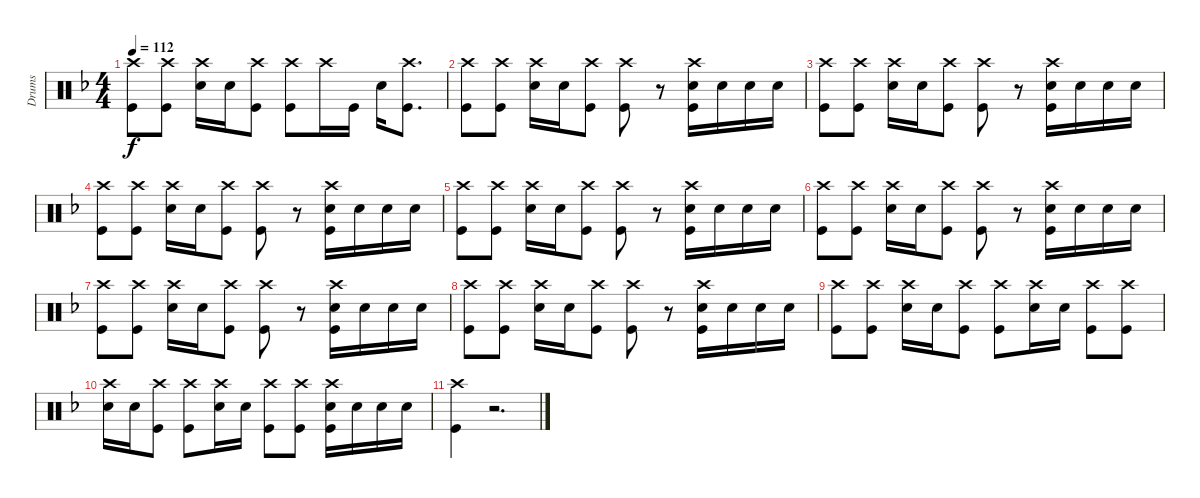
\track ("Drums" "Drums") {instrument percussion}
\staff {score}
\articulation defaults
\ts (4 4)
\tempo 112
\clef neutral
\ks dminor
("Crash high (hit)" "Kick (hit)").8{dy f} ("Crash high (hit)" "Kick (hit)").8 ("Crash high (hit)" "Electric Snare (hit)").16 "Electric Snare (hit)".16 ("Crash high (hit)" "Kick (hit)").8 ("Crash high (hit)" "Kick (hit)").8 "Crash high (hit)".16 "Kick (hit)".16 "Electric Snare (hit)".16 ("Crash high (hit)" "Kick (hit)").8{d} |
("Crash high (hit)" "Kick (hit)").8 ("Crash high (hit)" "Kick (hit)").8 ("Crash high (hit)" "Electric Snare (hit)").16 "Electric Snare (hit)".16 ("Crash high (hit)" "Kick (hit)").8 ("Crash high (hit)" "Kick (hit)").8 r.8 ("Crash high (hit)" "Electric Snare (hit)" "Kick (hit)").16 "Electric Snare (hit)".16 "Electric Snare (hit)".16 "Electric Snare (hit)".16 |
("Crash high (hit)" "Kick (hit)").8 ("Crash high (hit)" "Kick (hit)").8 ("Crash high (hit)" "Electric Snare (hit)").16 "Electric Snare (hit)".16 ("Crash high (hit)" "Kick (hit)").8 ("Crash high (hit)" "Kick (hit)").8 r.8 ("Crash high (hit)" "Electric Snare (hit)" "Kick (hit)").16 "Electric Snare (hit)".16 "Electric Snare (hit)".16 "Electric Snare (hit)".16 |
("Crash high (hit)" "Kick (hit)").8 ("Crash high (hit)" "Kick (hit)").8 ("Crash high (hit)" "Electric Snare (hit)").16 "Electric Snare (hit)".16 ("Crash high (hit)" "Kick (hit)").8 ("Crash high (hit)" "Kick (hit)").8 r.8 ("Crash high (hit)" "Electric Snare (hit)" "Kick (hit)").16 "Electric Snare (hit)".16 "Electric Snare (hit)".16 "Electric Snare (hit)".16 |
("Crash high (hit)" "Kick (hit)").8 ("Crash high (hit)" "Kick (hit)").8 ("Crash high (hit)" "Electric Snare (hit)").16 "Electric Snare (hit)".16 ("Crash high (hit)" "Kick (hit)").8 ("Crash high (hit)" "Kick (hit)").8 r.8 ("Crash high (hit)" "Electric Snare (hit)" "Kick (hit)").16 "Electric Snare (hit)".16 "Electric Snare (hit)".16 "Electric Snare (hit)".16 |
("Crash high (hit)" "Kick (hit)").8 ("Crash high (hit)" "Kick (hit)").8 ("Crash high (hit)" "Electric Snare (hit)").16 "Electric Snare (hit)".16 ("Crash high (hit)" "Kick (hit)").8 ("Crash high (hit)" "Kick (hit)").8 r.8 ("Crash high (hit)" "Electric Snare (hit)" "Kick (hit)").16 "Electric Snare (hit)".16 "Electric Snare (hit)".16 "Electric Snare (hit)".16 |
("Crash high (hit)" "Kick (hit)").8 ("Crash high (hit)" "Kick (hit)").8 ("Crash high (hit)" "Electric Snare (hit)").16 "Electric Snare (hit)".16 ("Crash high (hit)" "Kick (hit)").8 ("Crash high (hit)" "Kick (hit)").8 r.8 ("Crash high (hit)" "Electric Snare (hit)" "Kick (hit)").16 "Electric Snare (hit)".16 "Electric Snare (hit)".16 "Electric Snare (hit)".16 |
("Crash high (hit)" "Kick (hit)").8 ("Crash high (hit)" "Kick (hit)").8 ("Crash high (hit)" "Electric Snare (hit)").16 "Electric Snare (hit)".16 ("Crash high (hit)" "Kick (hit)").8 ("Crash high (hit)" "Kick (hit)").8 r.8 ("Crash high (hit)" "Electric Snare (hit)" "Kick (hit)").16 "Electric Snare (hit)".16 "Electric Snare (hit)".16 "Electric Snare (hit)".16 |
("Crash high (hit)" "Kick (hit)").8 ("Crash high (hit)" "Kick (hit)").8 ("Crash high (hit)" "Electric Snare (hit)").16 "Electric Snare (hit)".16 ("Crash high (hit)" "Kick (hit)").8 ("Crash high (hit)" "Kick (hit)").8 ("Crash high (hit)" "Electric Snare (hit)").16 "Electric Snare (hit)".16 ("Crash high (hit)" "Kick (hit)").8 ("Crash high (hit)" "Kick (hit)").8 |
("Crash high (hit)" "Electric Snare (hit)").16 "Electric Snare (hit)".16 ("Crash high (hit)" "Kick (hit)").8 ("Crash high (hit)" "Kick (hit)").8 ("Crash high (hit)" "Electric Snare (hit)").16 "Electric Snare (hit)".16 ("Crash high (hit)" "Kick (hit)").8 ("Crash high (hit)" "Kick (hit)").8 ("Crash high (hit)" "Electric Snare (hit)" "Kick (hit)").16 "Electric Snare (hit)".16 "Electric Snare (hit)".16 "Electric Snare (hit)".16 |
("Crash high (hit)" "Kick (hit)").4 r.2{d}
